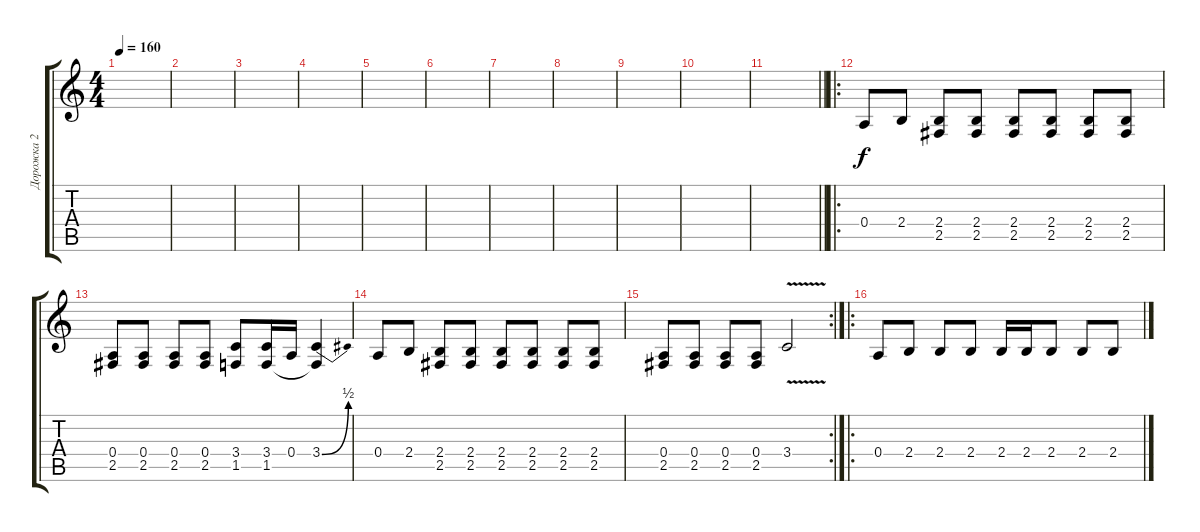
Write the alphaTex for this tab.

\track ("Дорожка 2" "Дорожка 2") {instrument distortionguitar}
\staff {score tabs}
\tuning (B3 Gb3 D3 A2 E2 B1) {hide}
\ts (4 4)
\tempo 160
\clef g2
\ks c
|
|
|
|
|
|
|
|
|
|
\barLineRight lightlight
|
\ro
0.4.8 2.4.8 (2.4 2.5).8 (2.4 2.5).8 (2.4 2.5).8 (2.4 2.5).8 (2.4 2.5).8 (2.4 2.5).8 |
(0.4 2.5).8 (0.4 2.5).8 (0.4 2.5).8 (0.4 2.5).8 (3.4 1.5).8 (3.4 1.5).16 0.4.16 (3.4{be (bend 0 0 60 2)} 1.5{t}).4 |
0.4.8 2.4.8 (2.4 2.5).8 (2.4 2.5).8 (2.4 2.5).8 (2.4 2.5).8 (2.4 2.5).8 (2.4 2.5).8 |
\rc 2
(0.4 2.5).8 (0.4 2.5).8 (0.4 2.5).8 (0.4 2.5).8 3.4{v}.2 |
\ro
0.4.8 2.4.8 2.4.8 2.4.8 2.4.16 2.4.16 2.4.8 2.4.8 2.4.8
